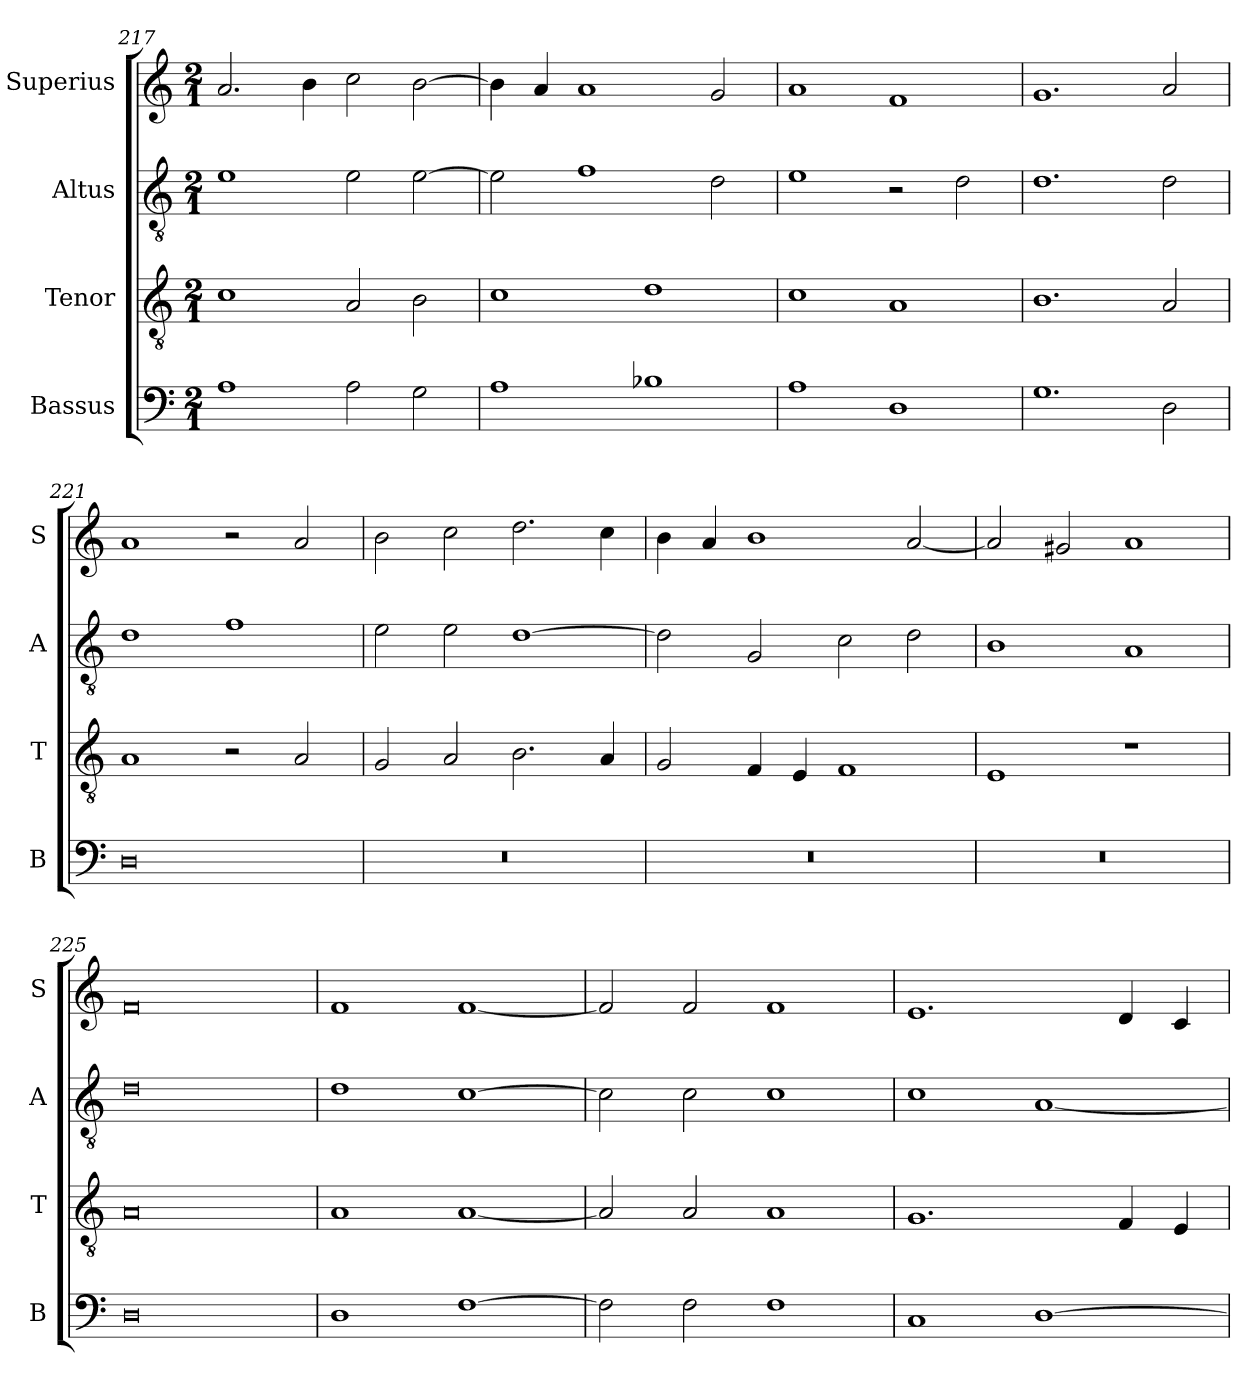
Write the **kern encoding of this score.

**kern	**kern	**kern	**kern
*part4	*part3	*part2	*part1
*staff4	*staff3	*staff2	*staff1
*I"Bassus	*I"Tenor	*I"Altus	*I"Superius
*I'B	*I'T	*I'A	*I'S
*clefF4	*clefGv2	*clefGv2	*clefG2
*k[]	*k[]	*k[]	*k[]
*M2/1	*M2/1	*M2/1	*M2/1
=217	=217	=217	=217
1A	1c	1e	2.a/
.	.	.	4b\
2A\	2A/	2e\	2cc\
2G\	2B\	[2e\	[2b\
=218	=218	=218	=218
1A	1c	2e\]	4b\]
.	.	.	4a/
.	.	1f	1a
1B-X	1d	.	.
.	.	2d\	2g/
=219	=219	=219	=219
1A	1c	1e	1a
1D	1A	2r	1f
.	.	2d\	.
=220	=220	=220	=220
1.G	1.B	1.d	1.g
2D\	2A/	2d\	2a/
=221	=221	=221	=221
0D	1A	1d	1a
.	2r	1f	2r
.	2A/	.	2a/
=222	=222	=222	=222
0r	2G/	2e\	2b\
.	2A/	2e\	2cc\
.	2.B\	[1d	2.dd\
.	4A/	.	4cc\
=223	=223	=223	=223
0r	2G/	2d\]	4b\
.	.	.	4a/
.	4F/	2G/	1b
.	4E/	.	.
.	1F	2c\	.
.	.	2d\	[2a/
=224	=224	=224	=224
0r	1E	1B	2a/]
.	.	.	2g#X/
.	1r	1A	1a
=225	=225	=225	=225
0D	0A	0d	0f
=226	=226	=226	=226
1D	1A	1d	1f
[1F	[1A	[1c	[1f
=227	=227	=227	=227
2F\]	2A/]	2c\]	2f/]
2F\	2A/	2c\	2f/
1F	1A	1c	1f
=228	=228	=228	=228
1C	1.G	1c	1.e
[1D	.	[1A	.
.	4F/	.	4d/
.	4E/	.	4c/
=	=	=	=
*-	*-	*-	*-
